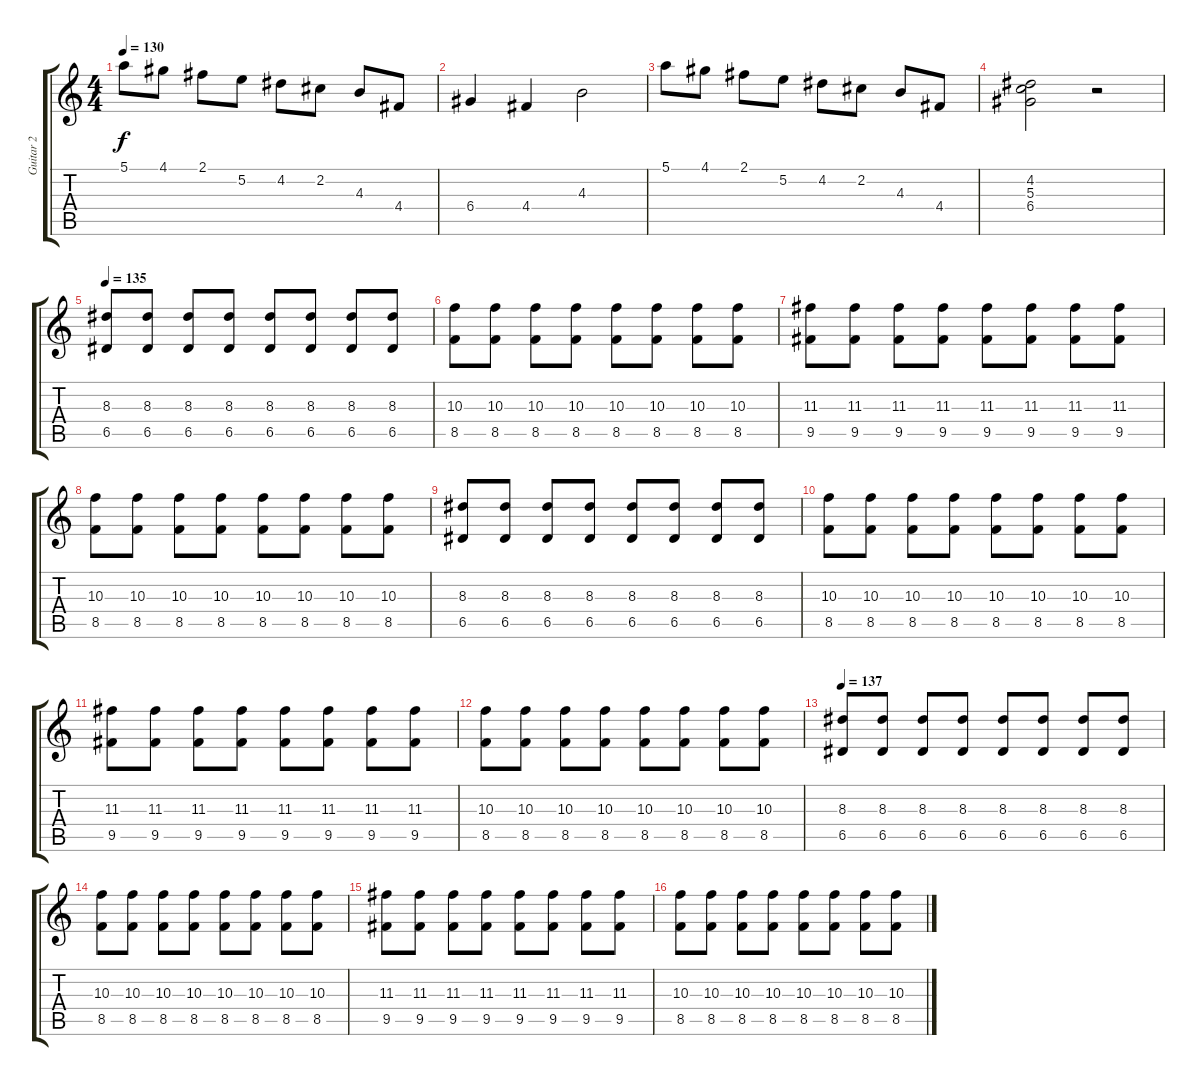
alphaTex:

\track ("Guitar 2" "Guitar 2") {instrument distortionguitar}
\staff {score tabs}
\tuning (E4 B3 G3 D3 A2 E2) {hide}
\ts (4 4)
\tempo 130
\clef g2
\ks c
5.1.8{dy f} 4.1.8 2.1.8 5.2.8 4.2.8 2.2.8 4.3.8 4.4.8 |
6.4.4 4.4.4 4.3.2 |
5.1.8 4.1.8 2.1.8 5.2.8 4.2.8 2.2.8 4.3.8 4.4.8 |
(4.2 5.3 6.4).2 r.2 |
\tempo 135
(8.3 6.5).8 (8.3 6.5).8 (8.3 6.5).8 (8.3 6.5).8 (8.3 6.5).8 (8.3 6.5).8 (8.3 6.5).8 (8.3 6.5).8 |
(10.3 8.5).8 (10.3 8.5).8 (10.3 8.5).8 (10.3 8.5).8 (10.3 8.5).8 (10.3 8.5).8 (10.3 8.5).8 (10.3 8.5).8 |
(11.3 9.5).8 (11.3 9.5).8 (11.3 9.5).8 (11.3 9.5).8 (11.3 9.5).8 (11.3 9.5).8 (11.3 9.5).8 (11.3 9.5).8 |
(10.3 8.5).8 (10.3 8.5).8 (10.3 8.5).8 (10.3 8.5).8 (10.3 8.5).8 (10.3 8.5).8 (10.3 8.5).8 (10.3 8.5).8 |
(8.3 6.5).8 (8.3 6.5).8 (8.3 6.5).8 (8.3 6.5).8 (8.3 6.5).8 (8.3 6.5).8 (8.3 6.5).8 (8.3 6.5).8 |
(10.3 8.5).8 (10.3 8.5).8 (10.3 8.5).8 (10.3 8.5).8 (10.3 8.5).8 (10.3 8.5).8 (10.3 8.5).8 (10.3 8.5).8 |
(11.3 9.5).8 (11.3 9.5).8 (11.3 9.5).8 (11.3 9.5).8 (11.3 9.5).8 (11.3 9.5).8 (11.3 9.5).8 (11.3 9.5).8 |
(10.3 8.5).8 (10.3 8.5).8 (10.3 8.5).8 (10.3 8.5).8 (10.3 8.5).8 (10.3 8.5).8 (10.3 8.5).8 (10.3 8.5).8 |
\tempo 137
(8.3 6.5).8 (8.3 6.5).8 (8.3 6.5).8 (8.3 6.5).8 (8.3 6.5).8 (8.3 6.5).8 (8.3 6.5).8 (8.3 6.5).8 |
(10.3 8.5).8 (10.3 8.5).8 (10.3 8.5).8 (10.3 8.5).8 (10.3 8.5).8 (10.3 8.5).8 (10.3 8.5).8 (10.3 8.5).8 |
(11.3 9.5).8 (11.3 9.5).8 (11.3 9.5).8 (11.3 9.5).8 (11.3 9.5).8 (11.3 9.5).8 (11.3 9.5).8 (11.3 9.5).8 |
(10.3 8.5).8 (10.3 8.5).8 (10.3 8.5).8 (10.3 8.5).8 (10.3 8.5).8 (10.3 8.5).8 (10.3 8.5).8 (10.3 8.5).8
